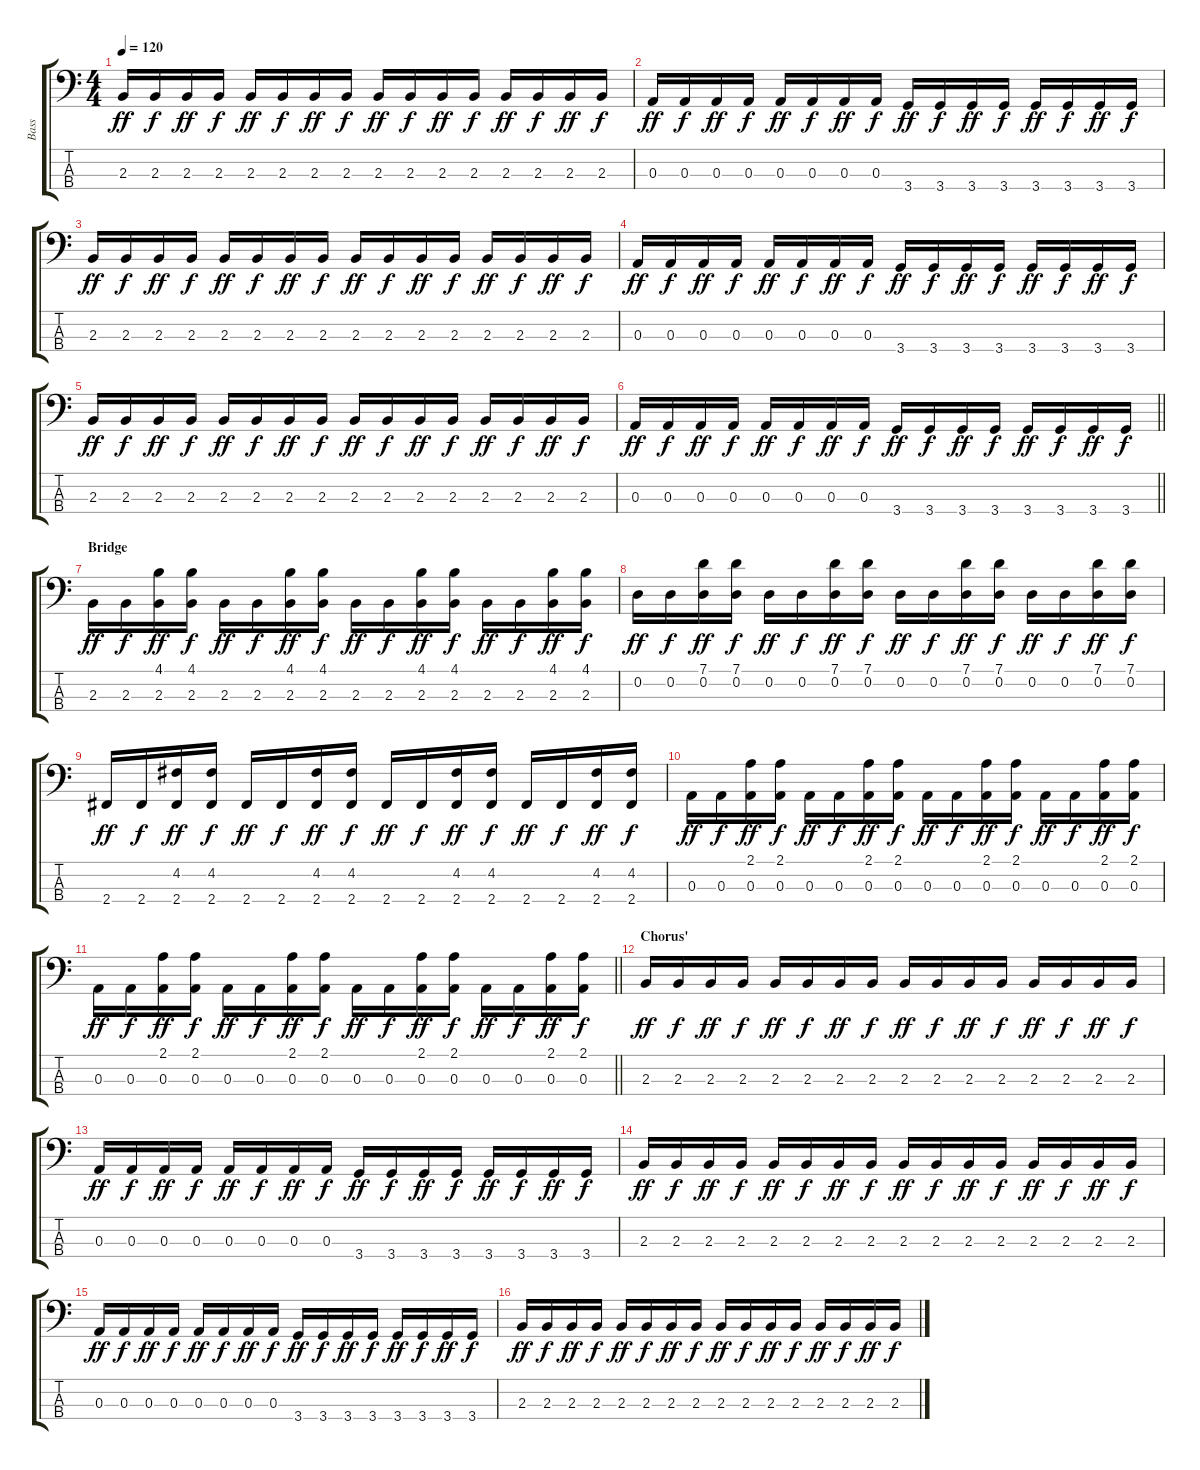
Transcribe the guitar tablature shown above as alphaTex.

\track ("Bass" "Bass") {instrument electricbassfinger}
\staff {score tabs}
\tuning (G2 D2 A1 E1) {hide}
\ts (4 4)
\tempo 120
\clef f4
\ks c
2.3.16{dy ff} 2.3.16{dy f} 2.3.16{dy ff} 2.3.16{dy f} 2.3.16{dy ff} 2.3.16{dy f} 2.3.16{dy ff} 2.3.16{dy f} 2.3.16{dy ff} 2.3.16{dy f} 2.3.16{dy ff} 2.3.16{dy f} 2.3.16{dy ff} 2.3.16{dy f} 2.3.16{dy ff} 2.3.16{dy f} |
0.3.16{dy ff} 0.3.16{dy f} 0.3.16{dy ff} 0.3.16{dy f} 0.3.16{dy ff} 0.3.16{dy f} 0.3.16{dy ff} 0.3.16{dy f} 3.4.16{dy ff} 3.4.16{dy f} 3.4.16{dy ff} 3.4.16{dy f} 3.4.16{dy ff} 3.4.16{dy f} 3.4.16{dy ff} 3.4.16{dy f} |
2.3.16{dy ff} 2.3.16{dy f} 2.3.16{dy ff} 2.3.16{dy f} 2.3.16{dy ff} 2.3.16{dy f} 2.3.16{dy ff} 2.3.16{dy f} 2.3.16{dy ff} 2.3.16{dy f} 2.3.16{dy ff} 2.3.16{dy f} 2.3.16{dy ff} 2.3.16{dy f} 2.3.16{dy ff} 2.3.16{dy f} |
0.3.16{dy ff} 0.3.16{dy f} 0.3.16{dy ff} 0.3.16{dy f} 0.3.16{dy ff} 0.3.16{dy f} 0.3.16{dy ff} 0.3.16{dy f} 3.4.16{dy ff} 3.4.16{dy f} 3.4.16{dy ff} 3.4.16{dy f} 3.4.16{dy ff} 3.4.16{dy f} 3.4.16{dy ff} 3.4.16{dy f} |
2.3.16{dy ff} 2.3.16{dy f} 2.3.16{dy ff} 2.3.16{dy f} 2.3.16{dy ff} 2.3.16{dy f} 2.3.16{dy ff} 2.3.16{dy f} 2.3.16{dy ff} 2.3.16{dy f} 2.3.16{dy ff} 2.3.16{dy f} 2.3.16{dy ff} 2.3.16{dy f} 2.3.16{dy ff} 2.3.16{dy f} |
\barLineRight lightlight
0.3.16{dy ff} 0.3.16{dy f} 0.3.16{dy ff} 0.3.16{dy f} 0.3.16{dy ff} 0.3.16{dy f} 0.3.16{dy ff} 0.3.16{dy f} 3.4.16{dy ff} 3.4.16{dy f} 3.4.16{dy ff} 3.4.16{dy f} 3.4.16{dy ff} 3.4.16{dy f} 3.4.16{dy ff} 3.4.16{dy f} |
\section ("" "Bridge")
2.3.16{dy ff} 2.3.16{dy f} (4.1 2.3).16{dy ff} (4.1 2.3).16{dy f} 2.3.16{dy ff} 2.3.16{dy f} (4.1 2.3).16{dy ff} (4.1 2.3).16{dy f} 2.3.16{dy ff} 2.3.16{dy f} (4.1 2.3).16{dy ff} (4.1 2.3).16{dy f} 2.3.16{dy ff} 2.3.16{dy f} (4.1 2.3).16{dy ff} (4.1 2.3).16{dy f} |
0.2.16{dy ff} 0.2.16{dy f} (7.1 0.2).16{dy ff} (7.1 0.2).16{dy f} 0.2.16{dy ff} 0.2.16{dy f} (7.1 0.2).16{dy ff} (7.1 0.2).16{dy f} 0.2.16{dy ff} 0.2.16{dy f} (7.1 0.2).16{dy ff} (7.1 0.2).16{dy f} 0.2.16{dy ff} 0.2.16{dy f} (7.1 0.2).16{dy ff} (7.1 0.2).16{dy f} |
2.4.16{dy ff} 2.4.16{dy f} (4.2 2.4).16{dy ff} (4.2 2.4).16{dy f} 2.4.16{dy ff} 2.4.16{dy f} (4.2 2.4).16{dy ff} (4.2 2.4).16{dy f} 2.4.16{dy ff} 2.4.16{dy f} (4.2 2.4).16{dy ff} (4.2 2.4).16{dy f} 2.4.16{dy ff} 2.4.16{dy f} (4.2 2.4).16{dy ff} (4.2 2.4).16{dy f} |
0.3.16{dy ff} 0.3.16{dy f} (2.1 0.3).16{dy ff} (2.1 0.3).16{dy f} 0.3.16{dy ff} 0.3.16{dy f} (2.1 0.3).16{dy ff} (2.1 0.3).16{dy f} 0.3.16{dy ff} 0.3.16{dy f} (2.1 0.3).16{dy ff} (2.1 0.3).16{dy f} 0.3.16{dy ff} 0.3.16{dy f} (2.1 0.3).16{dy ff} (2.1 0.3).16{dy f} |
\barLineRight lightlight
0.3.16{dy ff} 0.3.16{dy f} (2.1 0.3).16{dy ff} (2.1 0.3).16{dy f} 0.3.16{dy ff} 0.3.16{dy f} (2.1 0.3).16{dy ff} (2.1 0.3).16{dy f} 0.3.16{dy ff} 0.3.16{dy f} (2.1 0.3).16{dy ff} (2.1 0.3).16{dy f} 0.3.16{dy ff} 0.3.16{dy f} (2.1 0.3).16{dy ff} (2.1 0.3).16{dy f} |
\section ("" "Chorus'")
2.3.16{dy ff} 2.3.16{dy f} 2.3.16{dy ff} 2.3.16{dy f} 2.3.16{dy ff} 2.3.16{dy f} 2.3.16{dy ff} 2.3.16{dy f} 2.3.16{dy ff} 2.3.16{dy f} 2.3.16{dy ff} 2.3.16{dy f} 2.3.16{dy ff} 2.3.16{dy f} 2.3.16{dy ff} 2.3.16{dy f} |
0.3.16{dy ff} 0.3.16{dy f} 0.3.16{dy ff} 0.3.16{dy f} 0.3.16{dy ff} 0.3.16{dy f} 0.3.16{dy ff} 0.3.16{dy f} 3.4.16{dy ff} 3.4.16{dy f} 3.4.16{dy ff} 3.4.16{dy f} 3.4.16{dy ff} 3.4.16{dy f} 3.4.16{dy ff} 3.4.16{dy f} |
2.3.16{dy ff} 2.3.16{dy f} 2.3.16{dy ff} 2.3.16{dy f} 2.3.16{dy ff} 2.3.16{dy f} 2.3.16{dy ff} 2.3.16{dy f} 2.3.16{dy ff} 2.3.16{dy f} 2.3.16{dy ff} 2.3.16{dy f} 2.3.16{dy ff} 2.3.16{dy f} 2.3.16{dy ff} 2.3.16{dy f} |
0.3.16{dy ff} 0.3.16{dy f} 0.3.16{dy ff} 0.3.16{dy f} 0.3.16{dy ff} 0.3.16{dy f} 0.3.16{dy ff} 0.3.16{dy f} 3.4.16{dy ff} 3.4.16{dy f} 3.4.16{dy ff} 3.4.16{dy f} 3.4.16{dy ff} 3.4.16{dy f} 3.4.16{dy ff} 3.4.16{dy f} |
2.3.16{dy ff} 2.3.16{dy f} 2.3.16{dy ff} 2.3.16{dy f} 2.3.16{dy ff} 2.3.16{dy f} 2.3.16{dy ff} 2.3.16{dy f} 2.3.16{dy ff} 2.3.16{dy f} 2.3.16{dy ff} 2.3.16{dy f} 2.3.16{dy ff} 2.3.16{dy f} 2.3.16{dy ff} 2.3.16{dy f}
